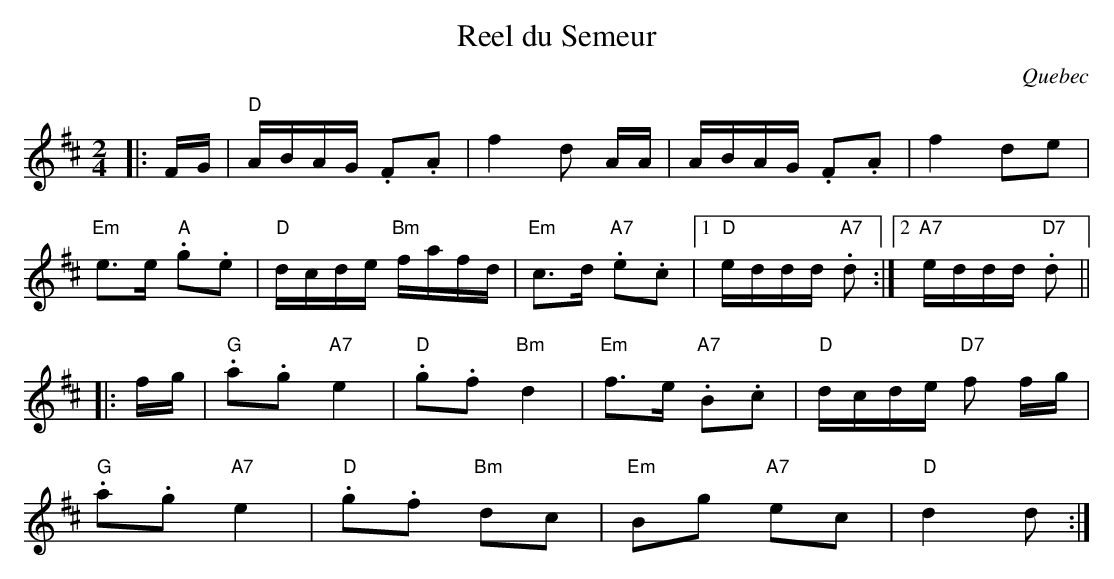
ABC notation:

X:1
T:Reel du Semeur
M:2/4
L:1/16
O:Quebec
K:D
|:FG|"D"ABAG .F2.A2|f4d2 AA|ABAG .F2.A2|f4d2e2|
"Em"e2>e2 "A".g2.e2|"D"dcde "Bm"fafd|"Em"c2>d2 "A7".e2.c2|1"D"eddd "A7".d2:|2"A7"eddd "D7".d2||
|:fg|"G".a2.g2 "A7"e4|"D".g2.f2 "Bm"d4|"Em"f2>e2 "A7".B2.c2|"D"dcde "D7"f2 fg|
"G".a2.g2 "A7"e4|"D".g2.f2 "Bm"d2c2|"Em"B2g2 "A7"e2c2|"D"d4d2:|
